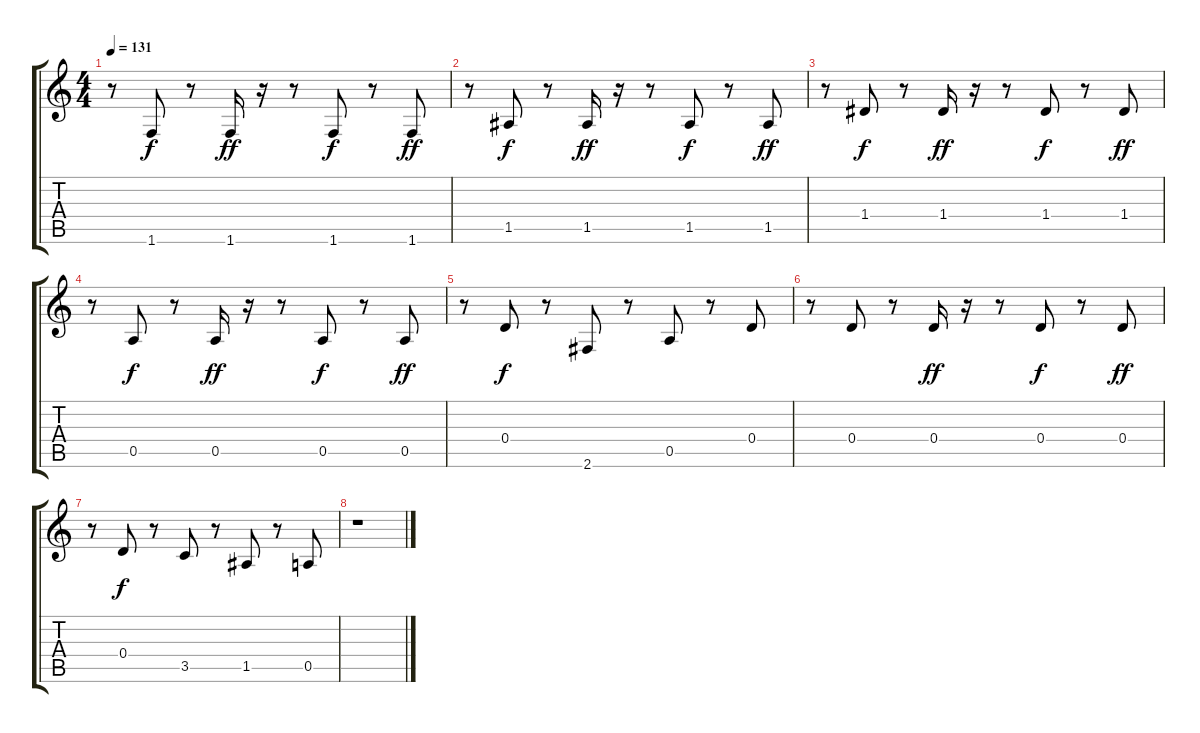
\track "" {instrument fretlessbass}
\staff {score tabs}
\tuning (E4 B3 G3 D3 A2 E2) {hide}
\ts (4 4)
\tempo 131
\clef g2
\ks c
r.8{dy ff} 1.6.8{dy f} r.8 1.6.16{dy ff} r.16 r.8 1.6.8{dy f} r.8 1.6.8{dy ff} |
r.8 1.5.8{dy f} r.8 1.5.16{dy ff} r.16 r.8 1.5.8{dy f} r.8 1.5.8{dy ff} |
r.8 1.4.8{dy f} r.8 1.4.16{dy ff} r.16 r.8 1.4.8{dy f} r.8 1.4.8{dy ff} |
r.8 0.5.8{dy f} r.8 0.5.16{dy ff} r.16 r.8 0.5.8{dy f} r.8 0.5.8{dy ff} |
r.8 0.4.8{dy f} r.8 2.6.8 r.8 0.5.8 r.8 0.4.8 |
r.8 0.4.8 r.8 0.4.16{dy ff} r.16 r.8 0.4.8{dy f} r.8 0.4.8{dy ff} |
r.8 0.4.8{dy f} r.8 3.5.8 r.8 1.5.8 r.8 0.5.8 |
r.1
